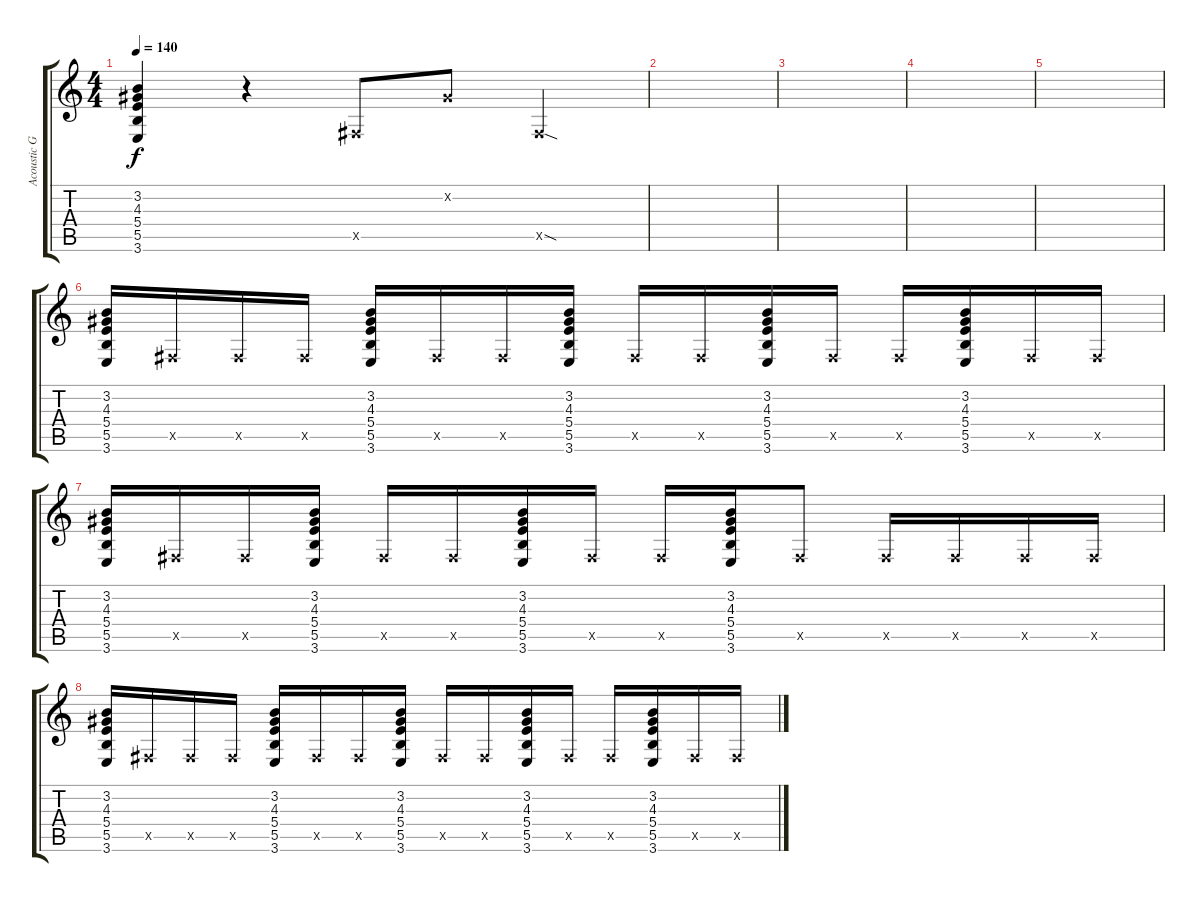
\track ("Acoustic Guitar 1" "Acoustic G") {instrument acousticguitarsteel}
\staff {score tabs}
\tuning (Db4 Ab3 E3 B2 Gb2 Db2) {hide}
\ts (4 4)
\tempo 140
\clef g2
\ks c
(3.2 4.3 5.4 5.5 3.6).4{dy f} r.4 0.5{x}.8 0.2{x}.8 0.5{sod x}.4 |
|
|
|
|
(3.2 4.3 5.4 5.5 3.6).16 0.5{x}.16 0.5{x}.16 0.5{x}.16 (3.2 4.3 5.4 5.5 3.6).16 0.5{x}.16 0.5{x}.16 (3.2 4.3 5.4 5.5 3.6).16 0.5{x}.16 0.5{x}.16 (3.2 4.3 5.4 5.5 3.6).16 0.5{x}.16 0.5{x}.16 (3.2 4.3 5.4 5.5 3.6).16 0.5{x}.16 0.5{x}.16 |
(3.2 4.3 5.4 5.5 3.6).16 0.5{x}.16 0.5{x}.16 (3.2 4.3 5.4 5.5 3.6).16 0.5{x}.16 0.5{x}.16 (3.2 4.3 5.4 5.5 3.6).16 0.5{x}.16 0.5{x}.16 (3.2 4.3 5.4 5.5 3.6).16 0.5{x}.8 0.5{x}.16 0.5{x}.16 0.5{x}.16 0.5{x}.16 |
(3.2 4.3 5.4 5.5 3.6).16 0.5{x}.16 0.5{x}.16 0.5{x}.16 (3.2 4.3 5.4 5.5 3.6).16 0.5{x}.16 0.5{x}.16 (3.2 4.3 5.4 5.5 3.6).16 0.5{x}.16 0.5{x}.16 (3.2 4.3 5.4 5.5 3.6).16 0.5{x}.16 0.5{x}.16 (3.2 4.3 5.4 5.5 3.6).16 0.5{x}.16 0.5{x}.16
